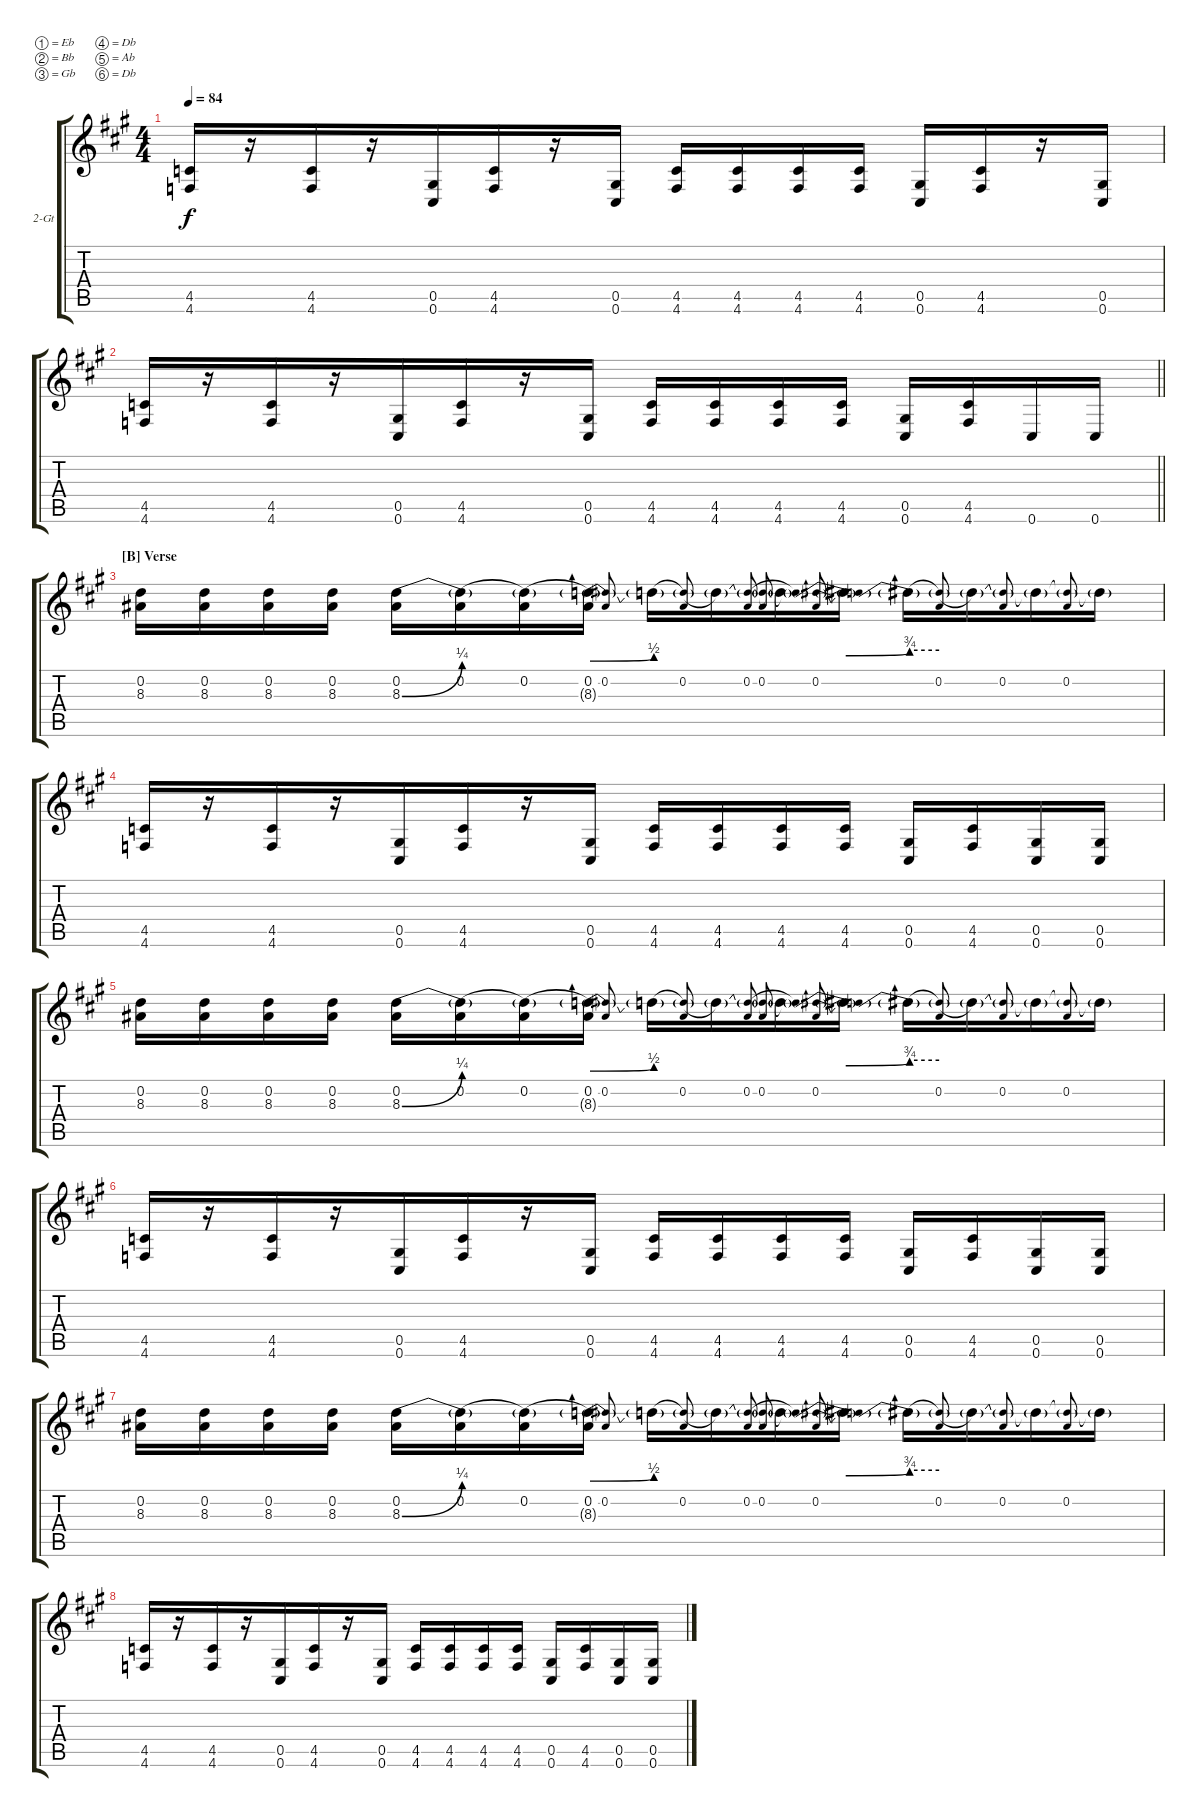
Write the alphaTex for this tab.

\defaultSystemsLayout 4
\bracketExtendMode groupsimilarinstruments
\firstSystemTrackNameOrientation horizontal
\otherSystemsTrackNameOrientation horizontal
\track ("Guitar 2" "2-Gt") {instrument distortionguitar}
\staff {score tabs}
\tuning (Eb4 Bb3 Gb3 Db3 Ab2 Db2)
\ts (4 4)
\tempo 84
\clef g2
\scale
1.07062
\ks a
(4.6 4.5).16{dy f} r.16{beam merge} (4.6 4.5).16{beam merge} r.16{beam merge} (0.6 0.5).16{beam merge} (4.6 4.5).16{beam merge} r.16 (0.5 0.6).16 (4.6 4.5).16 (4.6 4.5).16 (4.6 4.5).16 (4.5 4.6).16 (0.6 0.5).16 (4.6 4.5).16 r.16 (0.6 0.5).16 |
\scale
0.929382
\barLineRight lightlight
(4.6 4.5).16 r.16{beam merge} (4.6 4.5).16{beam merge} r.16{beam merge} (0.6 0.5).16{beam merge} (4.6 4.5).16{beam merge} r.16 (0.5 0.6).16 (4.6 4.5).16 (4.6 4.5).16 (4.6 4.5).16 (4.5 4.6).16 (0.6 0.5).16 (4.6 4.5).16 0.6.16 0.6.16 |
\section ("B" "Verse")
\scale
0.686869
\scale
1.07062 (8.3 0.2).16 (8.3 0.2).16 (8.3 0.2).16 (8.3 0.2).16 (8.3{be (bend 0 0 15 1)} 0.2).16 (8.3{be (hold 0 0 60 0) t} 0.2).16 (8.3{be (hold 0 0 60 0) t} 0.2).16 (8.3{be (bend 0 1 17.4 2) t} 0.2).16 (0.2 8.3{t}).8{gr onbeat} 8.3{be (hold 0 0 60 0) t}.16 (0.2 8.3{be (hold 0 0 60 0) t}).8{gr onbeat} 8.3{t}.16 (0.2 8.3{t}).8{gr onbeat} 8.3{t}.16 (0.2 8.3{t}).8{gr onbeat} 8.3{be (prebendbend 0 2 17.4 3) t}.16 (0.2 8.3{t}).8{gr onbeat} 8.3{be (prebend 0 3 60 3) t}.16 (0.2 8.3{be (hold 0 0 60 0) t}).8{gr onbeat} 8.3{t}.16 (0.2 8.3{t}).8{gr onbeat} 8.3{t}.16 (0.2 8.3{t}).8{gr onbeat} 8.3{t}.16 |
\scale
0.929382 (4.6 4.5).16 r.16{beam merge} (4.6 4.5).16{beam merge} r.16{beam merge} (0.6 0.5).16{beam merge} (4.6 4.5).16{beam merge} r.16 (0.5 0.6).16 (4.6 4.5).16 (4.6 4.5).16 (4.6 4.5).16 (4.5 4.6).16 (0.6 0.5).16 (4.6 4.5).16 (0.6 0.5).16 (0.6 0.5).16 |
\scale
1.07062 (8.3 0.2).16 (8.3 0.2).16 (8.3 0.2).16 (8.3 0.2).16 (8.3{be (bend 0 0 15 1)} 0.2).16 (8.3{be (hold 0 0 60 0) t} 0.2).16 (8.3{be (hold 0 0 60 0) t} 0.2).16 (8.3{be (bend 0 1 17.4 2) t} 0.2).16 (0.2 8.3{t}).8{gr onbeat} 8.3{be (hold 0 0 60 0) t}.16 (0.2 8.3{be (hold 0 0 60 0) t}).8{gr onbeat} 8.3{t}.16 (0.2 8.3{t}).8{gr onbeat} 8.3{t}.16 (0.2 8.3{t}).8{gr onbeat} 8.3{be (prebendbend 0 2 17.4 3) t}.16 (0.2 8.3{t}).8{gr onbeat} 8.3{be (prebend 0 3 60 3) t}.16 (0.2 8.3{be (hold 0 0 60 0) t}).8{gr onbeat} 8.3{t}.16 (0.2 8.3{t}).8{gr onbeat} 8.3{t}.16 (0.2 8.3{t}).8{gr onbeat} 8.3{t}.16 |
\scale
0.929382 (4.6 4.5).16 r.16{beam merge} (4.6 4.5).16{beam merge} r.16{beam merge} (0.6 0.5).16{beam merge} (4.6 4.5).16{beam merge} r.16 (0.5 0.6).16 (4.6 4.5).16 (4.6 4.5).16 (4.6 4.5).16 (4.5 4.6).16 (0.6 0.5).16 (4.6 4.5).16 (0.6 0.5).16 (0.6 0.5).16 |
\scale
1.07062 (8.3 0.2).16 (8.3 0.2).16 (8.3 0.2).16 (8.3 0.2).16 (8.3{be (bend 0 0 15 1)} 0.2).16 (8.3{be (hold 0 0 60 0) t} 0.2).16 (8.3{be (hold 0 0 60 0) t} 0.2).16 (8.3{be (bend 0 1 17.4 2) t} 0.2).16 (0.2 8.3{t}).8{gr onbeat} 8.3{be (hold 0 0 60 0) t}.16 (0.2 8.3{be (hold 0 0 60 0) t}).8{gr onbeat} 8.3{t}.16 (0.2 8.3{t}).8{gr onbeat} 8.3{t}.16 (0.2 8.3{t}).8{gr onbeat} 8.3{be (prebendbend 0 2 17.4 3) t}.16 (0.2 8.3{t}).8{gr onbeat} 8.3{be (prebend 0 3 60 3) t}.16 (0.2 8.3{be (hold 0 0 60 0) t}).8{gr onbeat} 8.3{t}.16 (0.2 8.3{t}).8{gr onbeat} 8.3{t}.16 (0.2 8.3{t}).8{gr onbeat} 8.3{t}.16 |
\scale
0.929382 (4.6 4.5).16 r.16{beam merge} (4.6 4.5).16{beam merge} r.16{beam merge} (0.6 0.5).16{beam merge} (4.6 4.5).16{beam merge} r.16 (0.5 0.6).16 (4.6 4.5).16 (4.6 4.5).16 (4.6 4.5).16 (4.5 4.6).16 (0.6 0.5).16 (4.6 4.5).16 (0.6 0.5).16 (0.6 0.5).16
